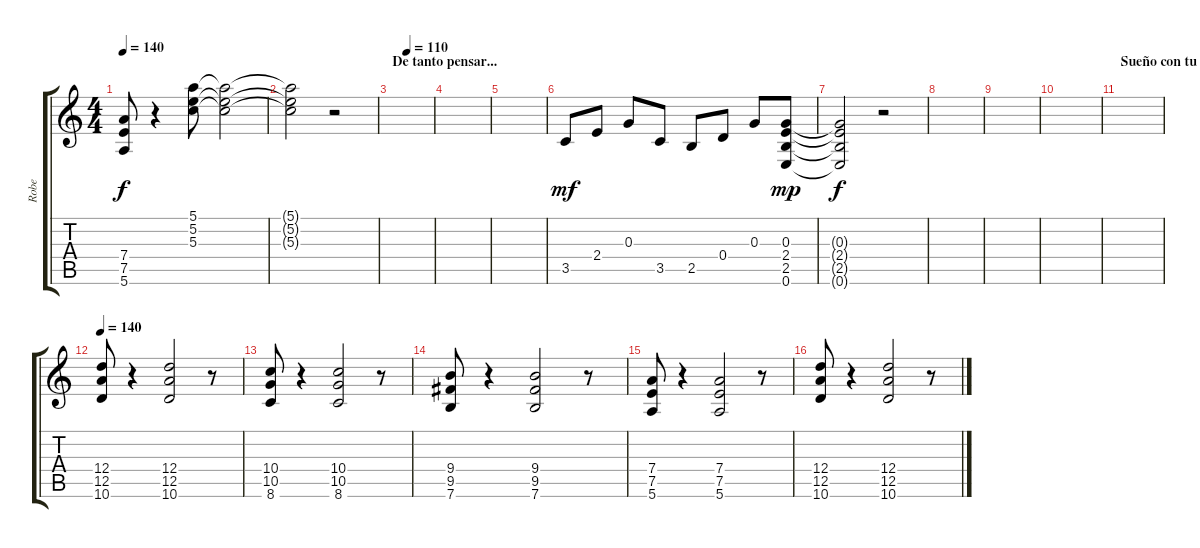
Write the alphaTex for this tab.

\track ("Robe" "Robe") {instrument distortionguitar}
\staff {score tabs}
\tuning (E4 B3 G3 D3 A2 E2) {hide}
\ts (4 4)
\tempo 140
\clef g2
\ks c
(7.4 7.5 5.6).8{dy f} r.4 (5.1 5.2 5.3).8 (5.1{t} 5.2{t} 5.3{t}).2 |
(5.1{t} 5.2{t} 5.3{t}).2 r.2 |
\section ("" "De tanto pensar...")
\tempo (110 0.375)
|
|
|
3.5.8{dy mf} 2.4.8 0.3.8 3.5.8 2.5.8 0.4.8 0.3.8 (0.3 2.4 2.5 0.6).8{dy mp} |
(0.3{t} 2.4{t} 2.5{t} 0.6{t}).2{dy f} r.2 |
|
|
|
\section ("" "Sueño con tu piel")
|
\tempo 140
(12.4 12.5 10.6).8 r.4 (12.4 12.5 10.6).2 r.8 |
(10.4 10.5 8.6).8 r.4 (10.4 10.5 8.6).2 r.8 |
(9.4 9.5 7.6).8 r.4 (9.4 9.5 7.6).2 r.8 |
(7.4 7.5 5.6).8 r.4 (7.4 7.5 5.6).2 r.8 |
(12.4 12.5 10.6).8 r.4 (12.4 12.5 10.6).2 r.8
